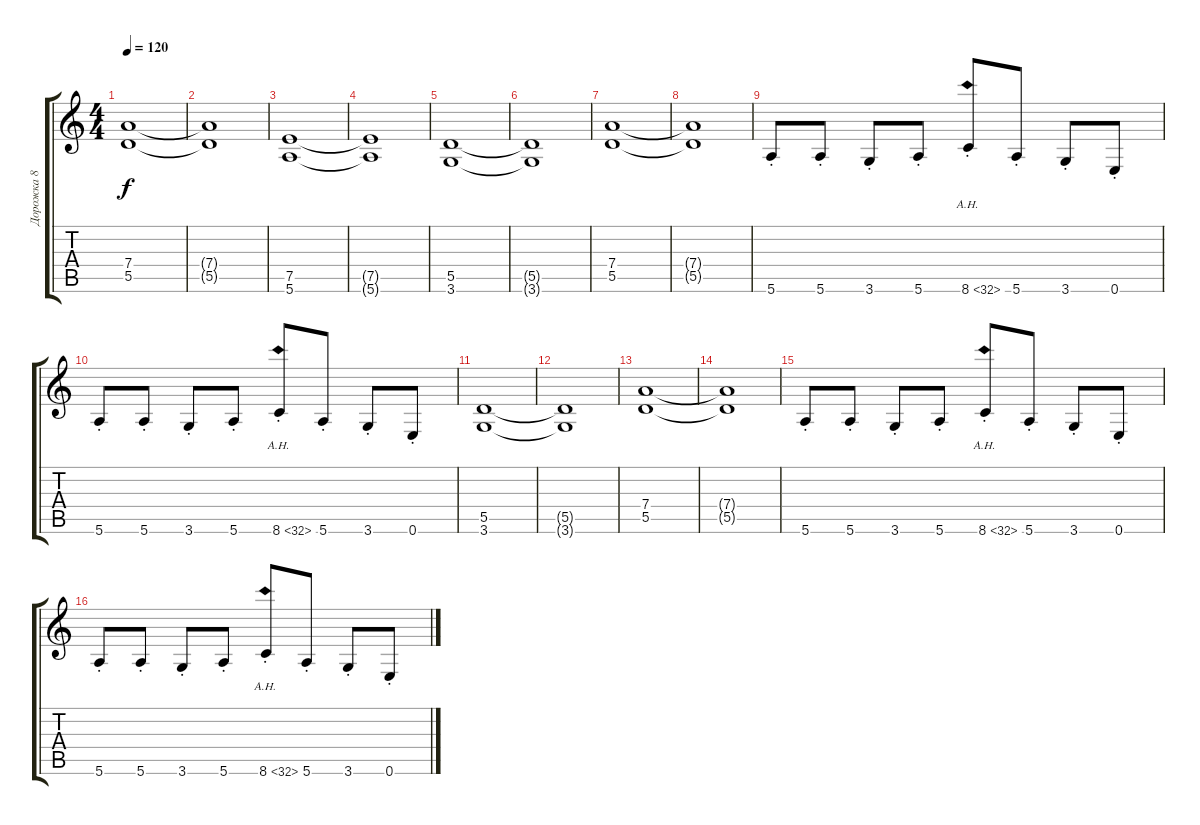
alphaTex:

\track ("Дорожка 8" "Дорожка 8") {instrument overdrivenguitar}
\staff {score tabs}
\tuning (E4 B3 G3 D3 A2 E2) {hide}
\ts (4 4)
\tempo 120
\clef g2
\ks c
(7.4 5.5).1{dy f} |
(7.4{t} 5.5{t}).1 |
(7.5 5.6).1 |
(7.5{t} 5.6{t}).1 |
(5.5 3.6).1 |
(5.5{t} 3.6{t}).1 |
(7.4 5.5).1 |
(7.4{t} 5.5{t}).1 |
5.6{st}.8 5.6{st}.8 3.6{st}.8 5.6{st}.8 8.6{ah 24 st}.8 5.6{st}.8 3.6{st}.8 0.6{st}.8 |
5.6{st}.8 5.6{st}.8 3.6{st}.8 5.6{st}.8 8.6{ah 24 st}.8 5.6{st}.8 3.6{st}.8 0.6{st}.8 |
(5.5 3.6).1 |
(5.5{t} 3.6{t}).1 |
(7.4 5.5).1 |
(7.4{t} 5.5{t}).1 |
5.6{st}.8 5.6{st}.8 3.6{st}.8 5.6{st}.8 8.6{ah 24 st}.8 5.6{st}.8 3.6{st}.8 0.6{st}.8 |
5.6{st}.8 5.6{st}.8 3.6{st}.8 5.6{st}.8 8.6{ah 24 st}.8 5.6{st}.8 3.6{st}.8 0.6{st}.8
